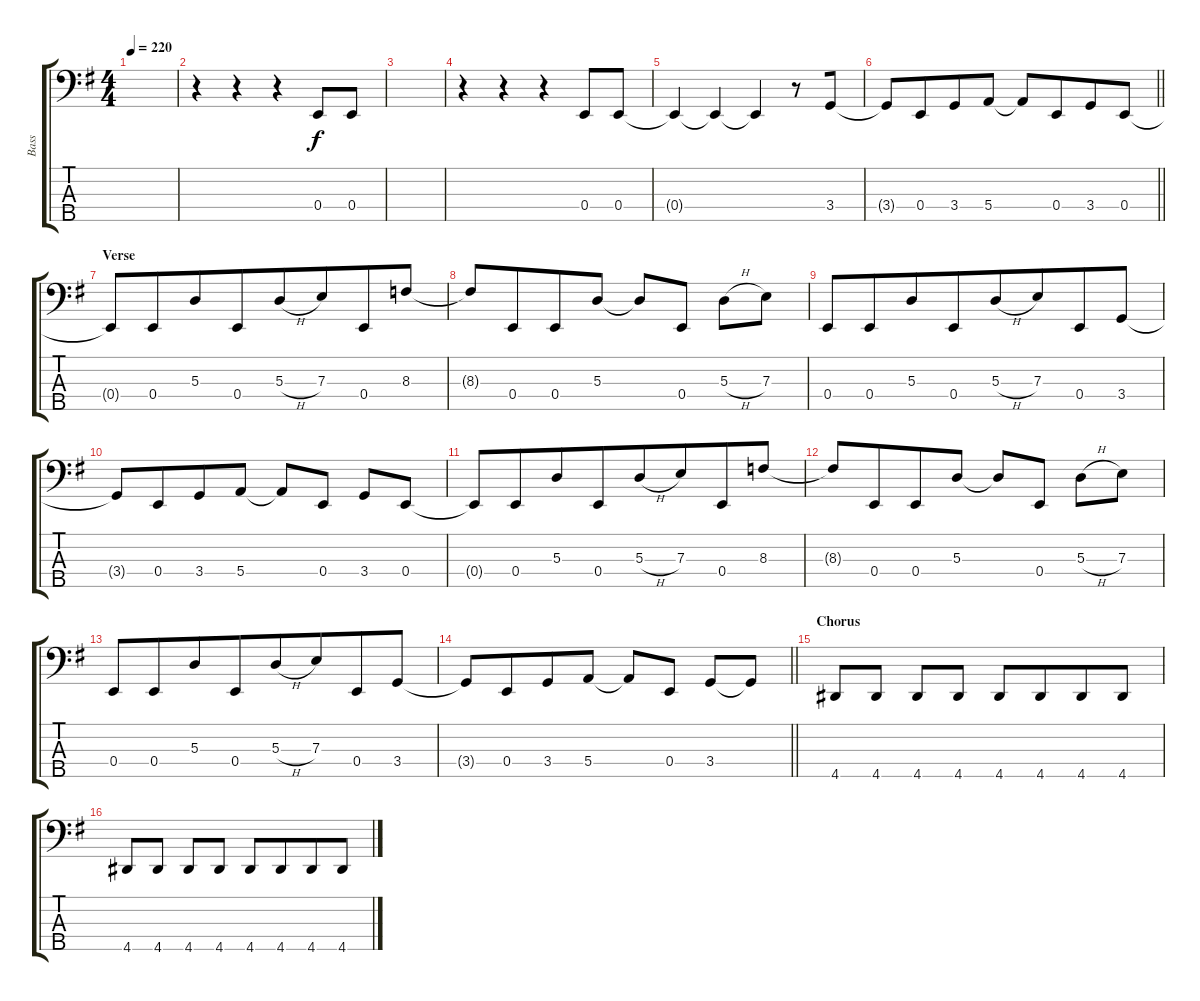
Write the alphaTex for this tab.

\track ("Bass" "Bass") {instrument electricbasspick}
\staff {score tabs}
\tuning (G2 D2 A1 E1 B0) {hide}
\ts (4 4)
\tempo 220
\clef f4
\ks eminor
|
r.4 r.4 r.4 0.4.8 0.4.8 |
|
r.4 r.4{beam merge} r.4 0.4.8 0.4.8 |
0.4{t}.4 0.4{t}.4 0.4{t}.4{beam merge} r.8 3.4.8 |
\barLineRight lightlight
3.4{t}.8 0.4.8{beam merge} 3.4.8 5.4.8 5.4{t}.8{beam merge} 0.4.8{beam merge} 3.4.8 0.4.8 |
\section ("" "Verse")
0.4{t}.8{beam merge} 0.4.8{beam merge} 5.3.8 0.4.8{beam merge} 5.3{h}.8 7.3.8{beam merge} 0.4.8 8.3.8 |
8.3{t}.8{beam merge} 0.4.8{beam merge} 0.4.8{beam merge} 5.3.8 5.3{t}.8 0.4.8 5.3{h}.8 7.3.8 |
0.4.8{beam merge} 0.4.8{beam merge} 5.3.8 0.4.8{beam merge} 5.3{h}.8 7.3.8{beam merge} 0.4.8 3.4.8 |
3.4{t}.8{beam merge} 0.4.8{beam merge} 3.4.8{beam merge} 5.4.8 5.4{t}.8 0.4.8 3.4.8 0.4.8 |
0.4{t}.8{beam merge} 0.4.8{beam merge} 5.3.8 0.4.8{beam merge} 5.3{h}.8 7.3.8{beam merge} 0.4.8 8.3.8 |
8.3{t}.8{beam merge} 0.4.8{beam merge} 0.4.8{beam merge} 5.3.8 5.3{t}.8 0.4.8 5.3{h}.8 7.3.8 |
0.4.8{beam merge} 0.4.8{beam merge} 5.3.8 0.4.8{beam merge} 5.3{h}.8 7.3.8{beam merge} 0.4.8 3.4.8 |
\barLineRight lightlight
3.4{t}.8{beam merge} 0.4.8{beam merge} 3.4.8{beam merge} 5.4.8 5.4{t}.8 0.4.8 3.4.8{beam merge} 3.4{t}.8 |
\section ("" "Chorus")
4.5.8 4.5.8 4.5.8 4.5.8 4.5.8 4.5.8{beam merge} 4.5.8 4.5.8 |
4.5.8 4.5.8 4.5.8 4.5.8 4.5.8 4.5.8{beam merge} 4.5.8 4.5.8
